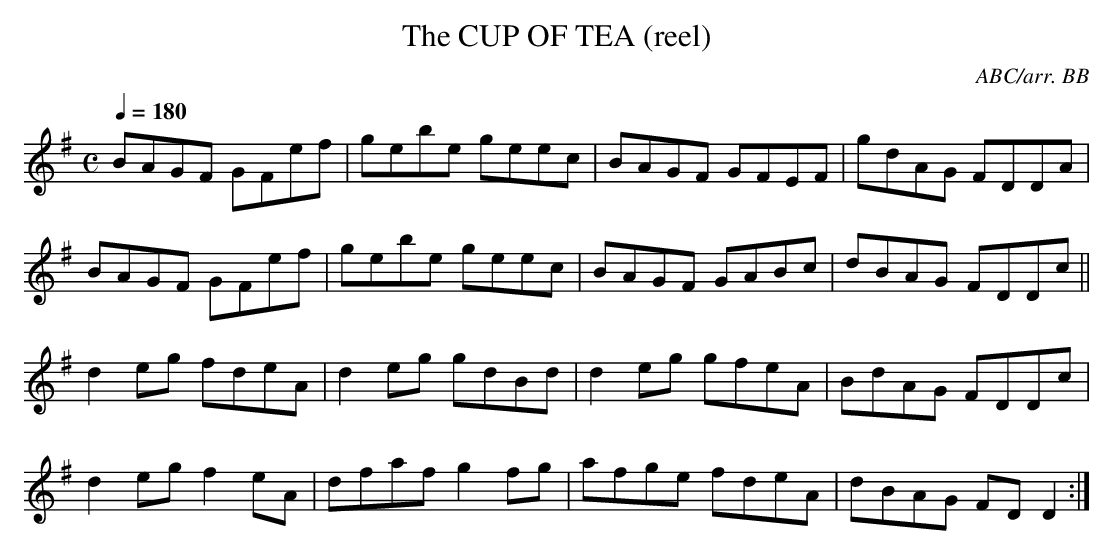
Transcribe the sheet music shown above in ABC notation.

X:1
T:CUP OF TEA (reel), The
C:ABC/arr. BB
L:1/8
M:C
Q:1/4=180
K:G
BAGF GFef|gebe geec|BAGF GFEF|gdAG FDDA|
BAGF GFef|gebe geec|BAGF GABc|dBAG FDDc||
d2eg fdeA|d2eg gdBd|d2eg gfeA|BdAG FDDc|
d2eg f2eA|dfaf g2fg|afge fdeA|dBAG FDD2:|
